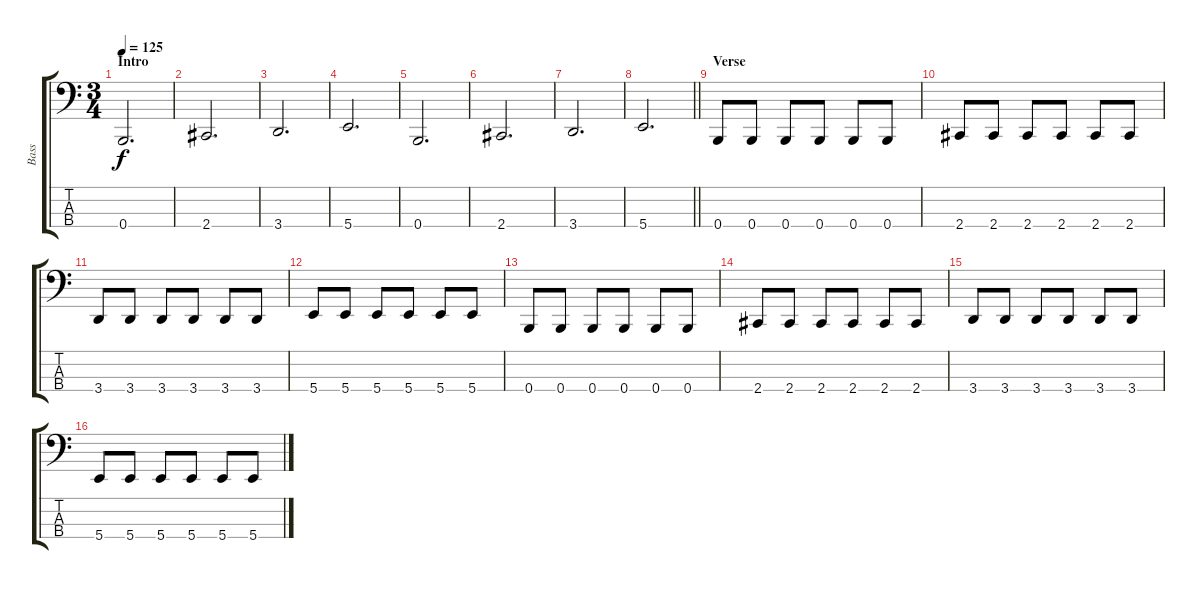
\track ("Bass" "Bass") {instrument electricbasspick}
\staff {score tabs}
\tuning (D2 A1 E1 B0) {hide}
\ts (3 4)
\section ("" "Intro")
\tempo 125
\clef f4
\ks c
0.4.2{d dy f} |
2.4.2{d} |
3.4.2{d} |
5.4.2{d} |
0.4.2{d} |
2.4.2{d} |
3.4.2{d} |
\barLineRight lightlight
5.4.2{d} |
\section ("" "Verse")
0.4.8 0.4.8 0.4.8 0.4.8 0.4.8 0.4.8 |
2.4.8 2.4.8 2.4.8 2.4.8 2.4.8 2.4.8 |
3.4.8 3.4.8 3.4.8 3.4.8 3.4.8 3.4.8 |
5.4.8 5.4.8 5.4.8 5.4.8 5.4.8 5.4.8 |
0.4.8 0.4.8 0.4.8 0.4.8 0.4.8 0.4.8 |
2.4.8 2.4.8 2.4.8 2.4.8 2.4.8 2.4.8 |
3.4.8 3.4.8 3.4.8 3.4.8 3.4.8 3.4.8 |
5.4.8 5.4.8 5.4.8 5.4.8 5.4.8 5.4.8
